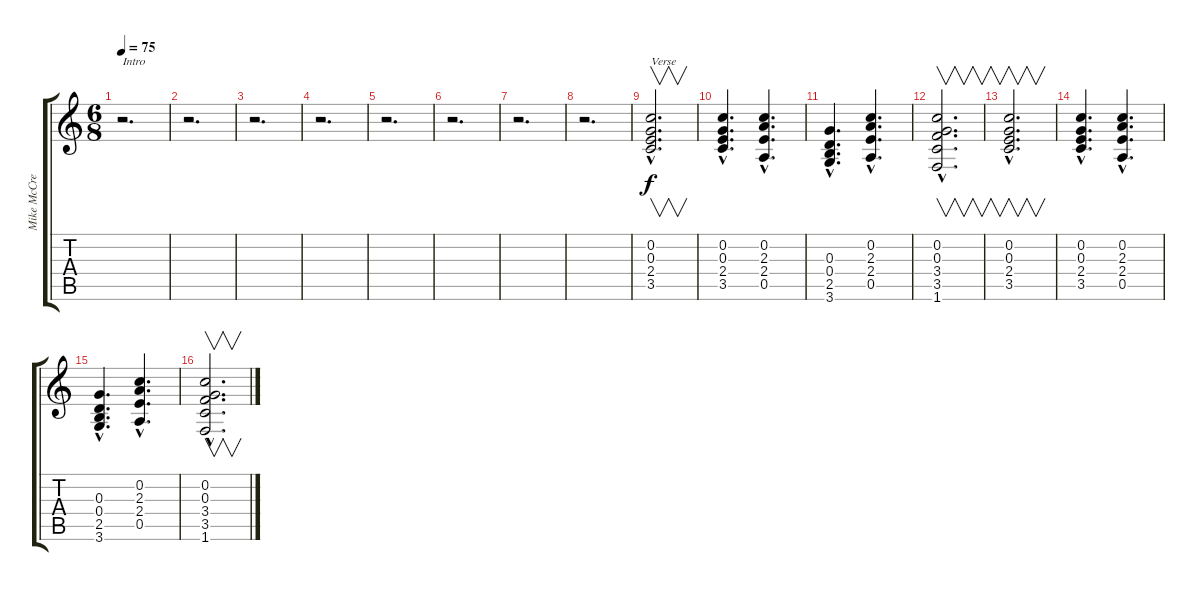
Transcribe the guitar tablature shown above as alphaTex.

\track ("Mike McCready" "Mike McCre") {instrument electricguitarclean}
\staff {score tabs}
\tuning (E4 C4 G3 D3 A2 E2) {hide}
\ts (6 8)
\tempo 75
\clef g2
\ks c
r.2{d txt "Intro" dy f instrument electricguitarclean} |
r.2{d} |
r.2{d} |
r.2{d} |
r.2{d} |
r.2{d} |
r.2{d} |
r.2{d} |
(0.2{hac} 0.3{hac} 2.4{hac} 3.5{hac}).2{v d txt "Verse"} |
(0.2{hac} 0.3{hac} 2.4{hac} 3.5{hac}).4{d} (0.2{hac} 2.3{hac} 2.4{hac} 0.5{hac}).4{d} |
(0.3{hac} 0.4{hac} 2.5{hac} 3.6{hac}).4{d} (0.2{hac} 2.3{hac} 2.4{hac} 0.5{hac}).4{d} |
(0.2{hac} 0.3{hac} 3.4{hac} 3.5{hac} 1.6{hac}).2{v d} |
(0.2{hac} 0.3{hac} 2.4{hac} 3.5{hac}).2{v d} |
(0.2{hac} 0.3{hac} 2.4{hac} 3.5{hac}).4{d} (0.2{hac} 2.3{hac} 2.4{hac} 0.5{hac}).4{d} |
(0.3{hac} 0.4{hac} 2.5{hac} 3.6{hac}).4{d} (0.2{hac} 2.3{hac} 2.4{hac} 0.5{hac}).4{d} |
(0.2{hac} 0.3{hac} 3.4{hac} 3.5{hac} 1.6{hac}).2{v d}
